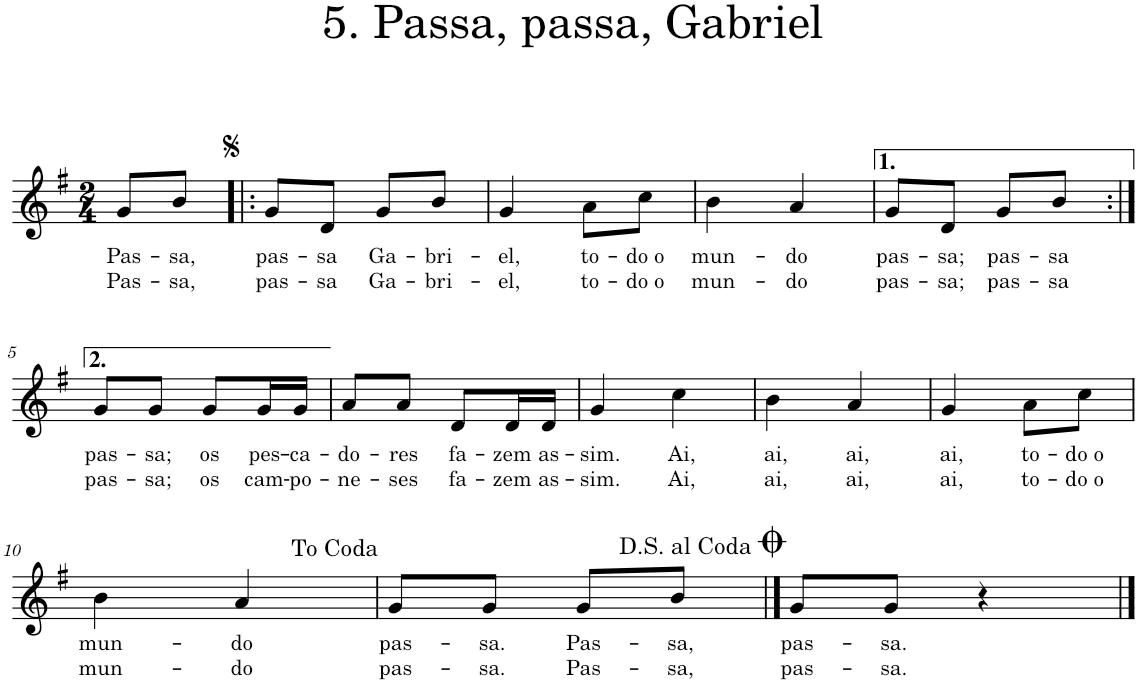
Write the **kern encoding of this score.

**kern	**text	**text
*part1	*part1	*part1
*staff1	*staff1	*staff1
*I"Piano	*	*
*I'Pno.	*	*
*clefG2	*	*
*k[f#]	*	*
*M2/4	*	*
=	=	=
!	!LO:LY:b	!LO:LY:b
8g/L	Pas-	Pas-
!	!LO:LY:b	!LO:LY:b
8b/J	-sa,	-sa,
=1!|:	=1!|:	=1!|:
!	!LO:LY:b	!LO:LY:b
8g/L	pas-	pas-
!	!LO:LY:b	!LO:LY:b
8d/J	-sa	-sa
!	!LO:LY:b	!LO:LY:b
8g/L	Ga-	Ga-
!	!LO:LY:b	!LO:LY:b
8b/J	-bri-	-bri-
=2	=2	=2
!	!LO:LY:b	!LO:LY:b
4g/	-el,	-el,
!	!LO:LY:b	!LO:LY:b
8a\L	to-	to-
!	!LO:LY:b	!LO:LY:b
8cc\J	-do o	-do o
=3	=3	=3
!	!LO:LY:b	!LO:LY:b
4b\	mun-	mun-
!	!LO:LY:b	!LO:LY:b
4a/	-do	-do
=4	=4	=4
!	!LO:LY:b	!LO:LY:b
8g/L	pas-	pas-
!	!LO:LY:b	!LO:LY:b
8d/J	-sa;	-sa;
!	!LO:LY:b	!LO:LY:b
8g/L	pas-	pas-
!	!LO:LY:b	!LO:LY:b
8b/J	-sa	-sa
!!LO:LB:g=z
=5:|!	=5:|!	=5:|!
!	!LO:LY:b	!LO:LY:b
8g/L	pas-	pas-
!	!LO:LY:b	!LO:LY:b
8g/J	-sa;	-sa;
!	!LO:LY:b	!LO:LY:b
8g/L	os	os
!	!LO:LY:b	!LO:LY:b
16g/L	pes-	cam-
!	!LO:LY:b	!LO:LY:b
16g/JJ	-ca-	-po-
=6	=6	=6
!	!LO:LY:b	!LO:LY:b
8a/L	-do-	-ne-
!	!LO:LY:b	!LO:LY:b
8a/J	-res	-ses
!	!LO:LY:b	!LO:LY:b
8d/L	fa-	fa-
!	!LO:LY:b	!LO:LY:b
16d/L	-zem	-zem
!	!LO:LY:b	!LO:LY:b
16d/JJ	as-	as-
=7	=7	=7
!	!LO:LY:b	!LO:LY:b
4g/	-sim.	-sim.
!	!LO:LY:b	!LO:LY:b
4cc\	Ai,	Ai,
=8	=8	=8
!	!LO:LY:b	!LO:LY:b
4b\	ai,	ai,
!	!LO:LY:b	!LO:LY:b
4a/	ai,	ai,
=9	=9	=9
!	!LO:LY:b	!LO:LY:b
4g/	ai,	ai,
!	!LO:LY:b	!LO:LY:b
8a\L	to-	to-
!	!LO:LY:b	!LO:LY:b
8cc\J	-do o	-do o
!!LO:LB:g=z
=10	=10	=10
!	!LO:LY:b	!LO:LY:b
4b\	mun-	mun-
!	!LO:LY:b	!LO:LY:b
4a/	-do	-do
=11	=11	=11
!	!LO:LY:b	!LO:LY:b
8g/L	pas-	pas-
!	!LO:LY:b	!LO:LY:b
8g/J	-sa.	-sa.
!	!LO:LY:b	!LO:LY:b
8g/L	Pas-	Pas-
!	!LO:LY:b	!LO:LY:b
8b/J	-sa,	-sa,
==12	==12	==12
!	!LO:LY:b	!LO:LY:b
8g/L	pas-	pas-
!	!LO:LY:b	!LO:LY:b
8g/J	-sa.	-sa.
4r	.	.
==	==	==
*-	*-	*-
